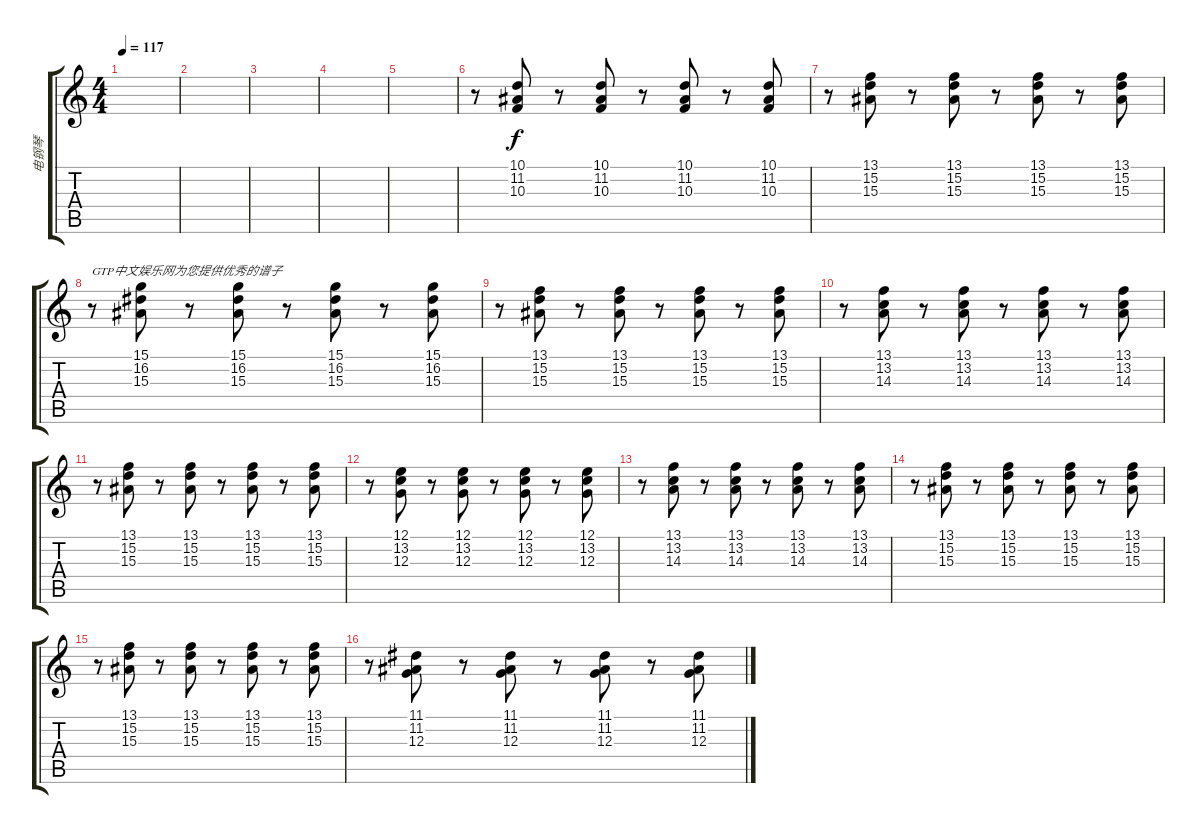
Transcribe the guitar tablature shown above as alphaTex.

\track ("电钢琴" "电钢琴") {instrument electricgrandpiano}
\staff {score tabs}
\tuning (E4 B3 G3 D3 A2 E2) {hide}
\ts (4 4)
\tempo 117
\clef g2
\ks c
|
|
|
|
|
r.8 (10.1 11.2 10.3).8 r.8 (10.1 11.2 10.3).8 r.8 (10.1 11.2 10.3).8 r.8 (10.1 11.2 10.3).8 |
r.8 (13.1 15.2 15.3).8 r.8 (13.1 15.2 15.3).8 r.8 (13.1 15.2 15.3).8 r.8 (13.1 15.2 15.3).8 |
r.8{txt "GTP中文娱乐网为您提供优秀的谱子"} (15.1 16.2 15.3).8 r.8 (15.1 16.2 15.3).8 r.8 (15.1 16.2 15.3).8 r.8 (15.1 16.2 15.3).8 |
r.8 (13.1 15.2 15.3).8 r.8 (13.1 15.2 15.3).8 r.8 (13.1 15.2 15.3).8 r.8 (13.1 15.2 15.3).8 |
r.8 (13.1 13.2 14.3).8 r.8 (13.1 13.2 14.3).8 r.8 (13.1 13.2 14.3).8 r.8 (13.1 13.2 14.3).8 |
r.8 (13.1 15.2 15.3).8 r.8 (13.1 15.2 15.3).8 r.8 (13.1 15.2 15.3).8 r.8 (13.1 15.2 15.3).8 |
r.8 (12.1 13.2 12.3).8 r.8 (12.1 13.2 12.3).8 r.8 (12.1 13.2 12.3).8 r.8 (12.1 13.2 12.3).8 |
r.8 (13.1 13.2 14.3).8 r.8 (13.1 13.2 14.3).8 r.8 (13.1 13.2 14.3).8 r.8 (13.1 13.2 14.3).8 |
r.8 (13.1 15.2 15.3).8 r.8 (13.1 15.2 15.3).8 r.8 (13.1 15.2 15.3).8 r.8 (13.1 15.2 15.3).8 |
r.8 (13.1 15.2 15.3).8 r.8 (13.1 15.2 15.3).8 r.8 (13.1 15.2 15.3).8 r.8 (13.1 15.2 15.3).8 |
r.8 (11.1 11.2 12.3).8 r.8 (11.1 11.2 12.3).8 r.8 (11.1 11.2 12.3).8 r.8 (11.1 11.2 12.3).8
